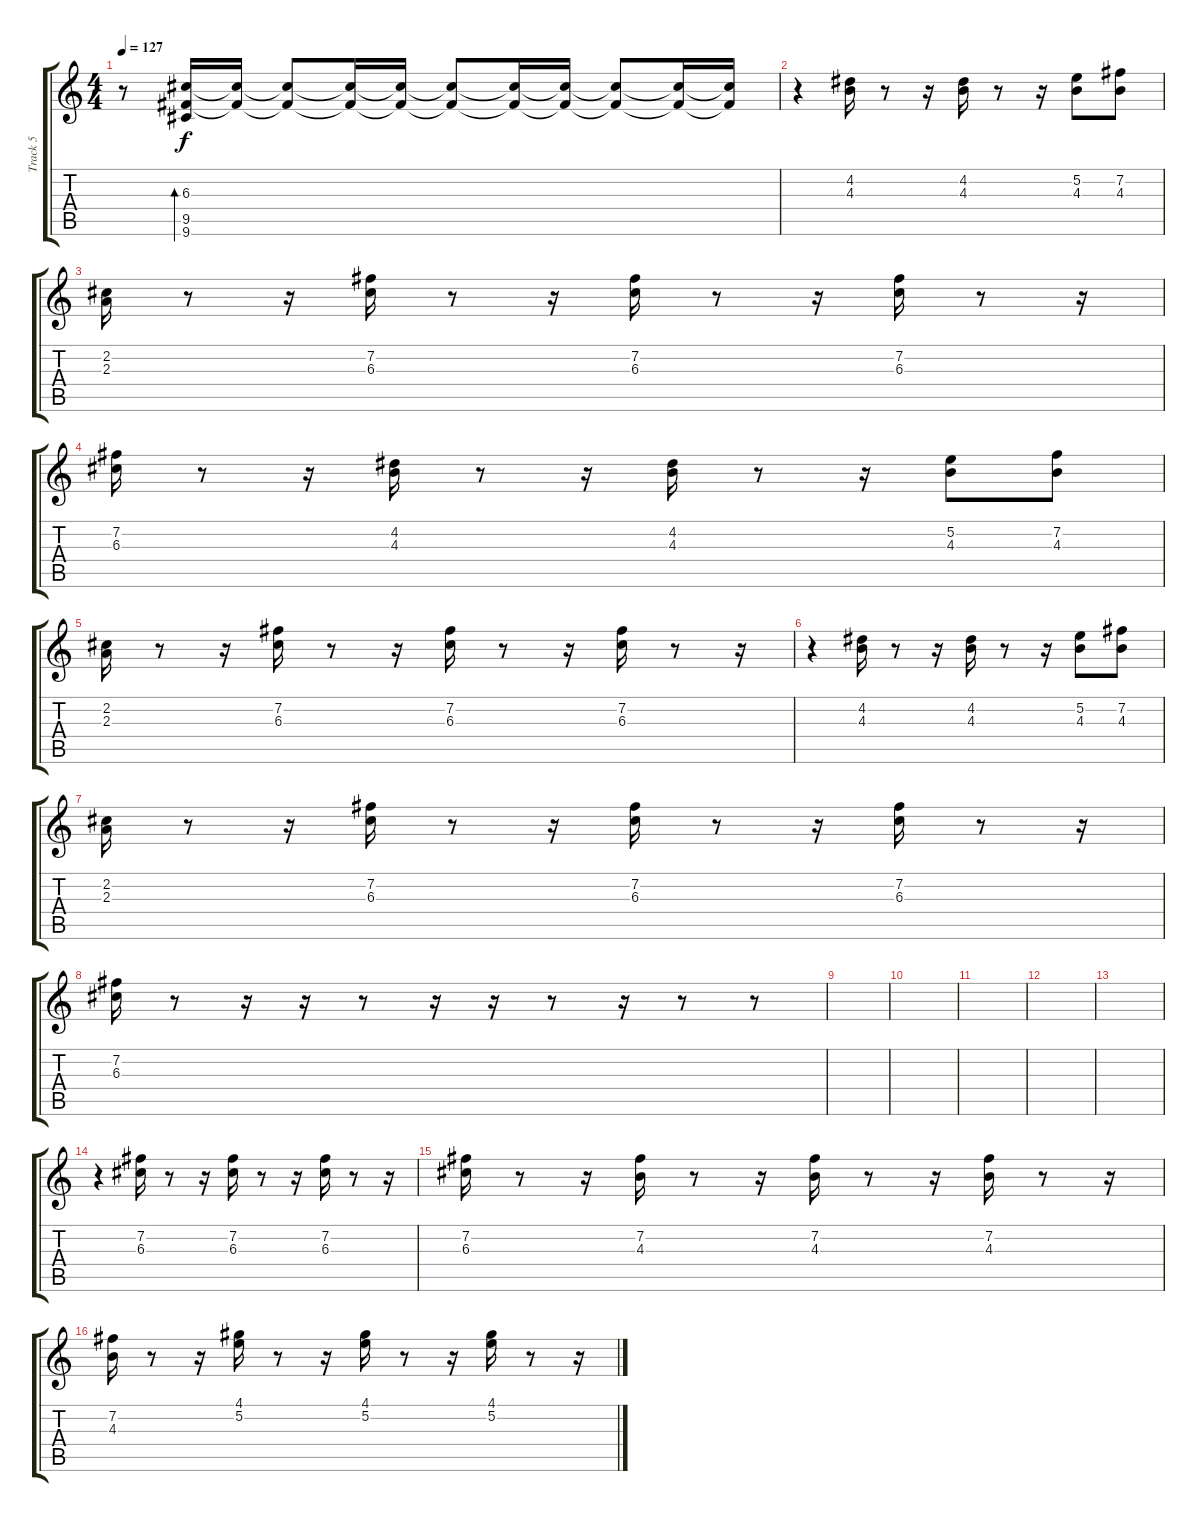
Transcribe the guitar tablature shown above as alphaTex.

\track ("Track 5" "Track 5") {instrument electricguitarclean}
\staff {score tabs}
\tuning (E4 B3 G3 D3 A2 E2) {hide}
\ts (4 4)
\tempo 127
\clef g2
\ks c
r.8{dy f} (6.3 9.5 9.6).16{bd 480} (6.3{t} 9.5{t}).16 (6.3{t} 9.5{t}).8 (6.3{t} 9.5{t}).16 (6.3{t} 9.5{t}).16 (6.3{t} 9.5{t}).8 (6.3{t} 9.5{t}).16 (6.3{t} 9.5{t}).16 (6.3{t} 9.5{t}).8 (6.3{t} 9.5{t}).16 (6.3{t} 9.5{t}).16 |
r.4 (4.2 4.3).16 r.8 r.16 (4.2 4.3).16 r.8 r.16 (5.2 4.3).8 (7.2 4.3).8 |
(2.2 2.3).16 r.8 r.16 (7.2 6.3).16 r.8 r.16 (7.2 6.3).16 r.8 r.16 (7.2 6.3).16 r.8 r.16 |
(7.2 6.3).16 r.8 r.16 (4.2 4.3).16 r.8 r.16 (4.2 4.3).16 r.8 r.16 (5.2 4.3).8 (7.2 4.3).8 |
(2.2 2.3).16 r.8 r.16 (7.2 6.3).16 r.8 r.16 (7.2 6.3).16 r.8 r.16 (7.2 6.3).16 r.8 r.16 |
r.4 (4.2 4.3).16 r.8 r.16 (4.2 4.3).16 r.8 r.16 (5.2 4.3).8 (7.2 4.3).8 |
(2.2 2.3).16 r.8 r.16 (7.2 6.3).16 r.8 r.16 (7.2 6.3).16 r.8 r.16 (7.2 6.3).16 r.8 r.16 |
(7.2 6.3).16 r.8 r.16 r.16 r.8 r.16 r.16 r.8 r.16 r.8 r.8 |
|
|
|
|
|
r.4 (7.2 6.3).16 r.8 r.16 (7.2 6.3).16 r.8 r.16 (7.2 6.3).16 r.8 r.16 |
(7.2 6.3).16 r.8 r.16 (7.2 4.3).16 r.8 r.16 (7.2 4.3).16 r.8 r.16 (7.2 4.3).16 r.8 r.16 |
(7.2 4.3).16 r.8 r.16 (4.1 5.2).16 r.8 r.16 (4.1 5.2).16 r.8 r.16 (4.1 5.2).16 r.8 r.16
